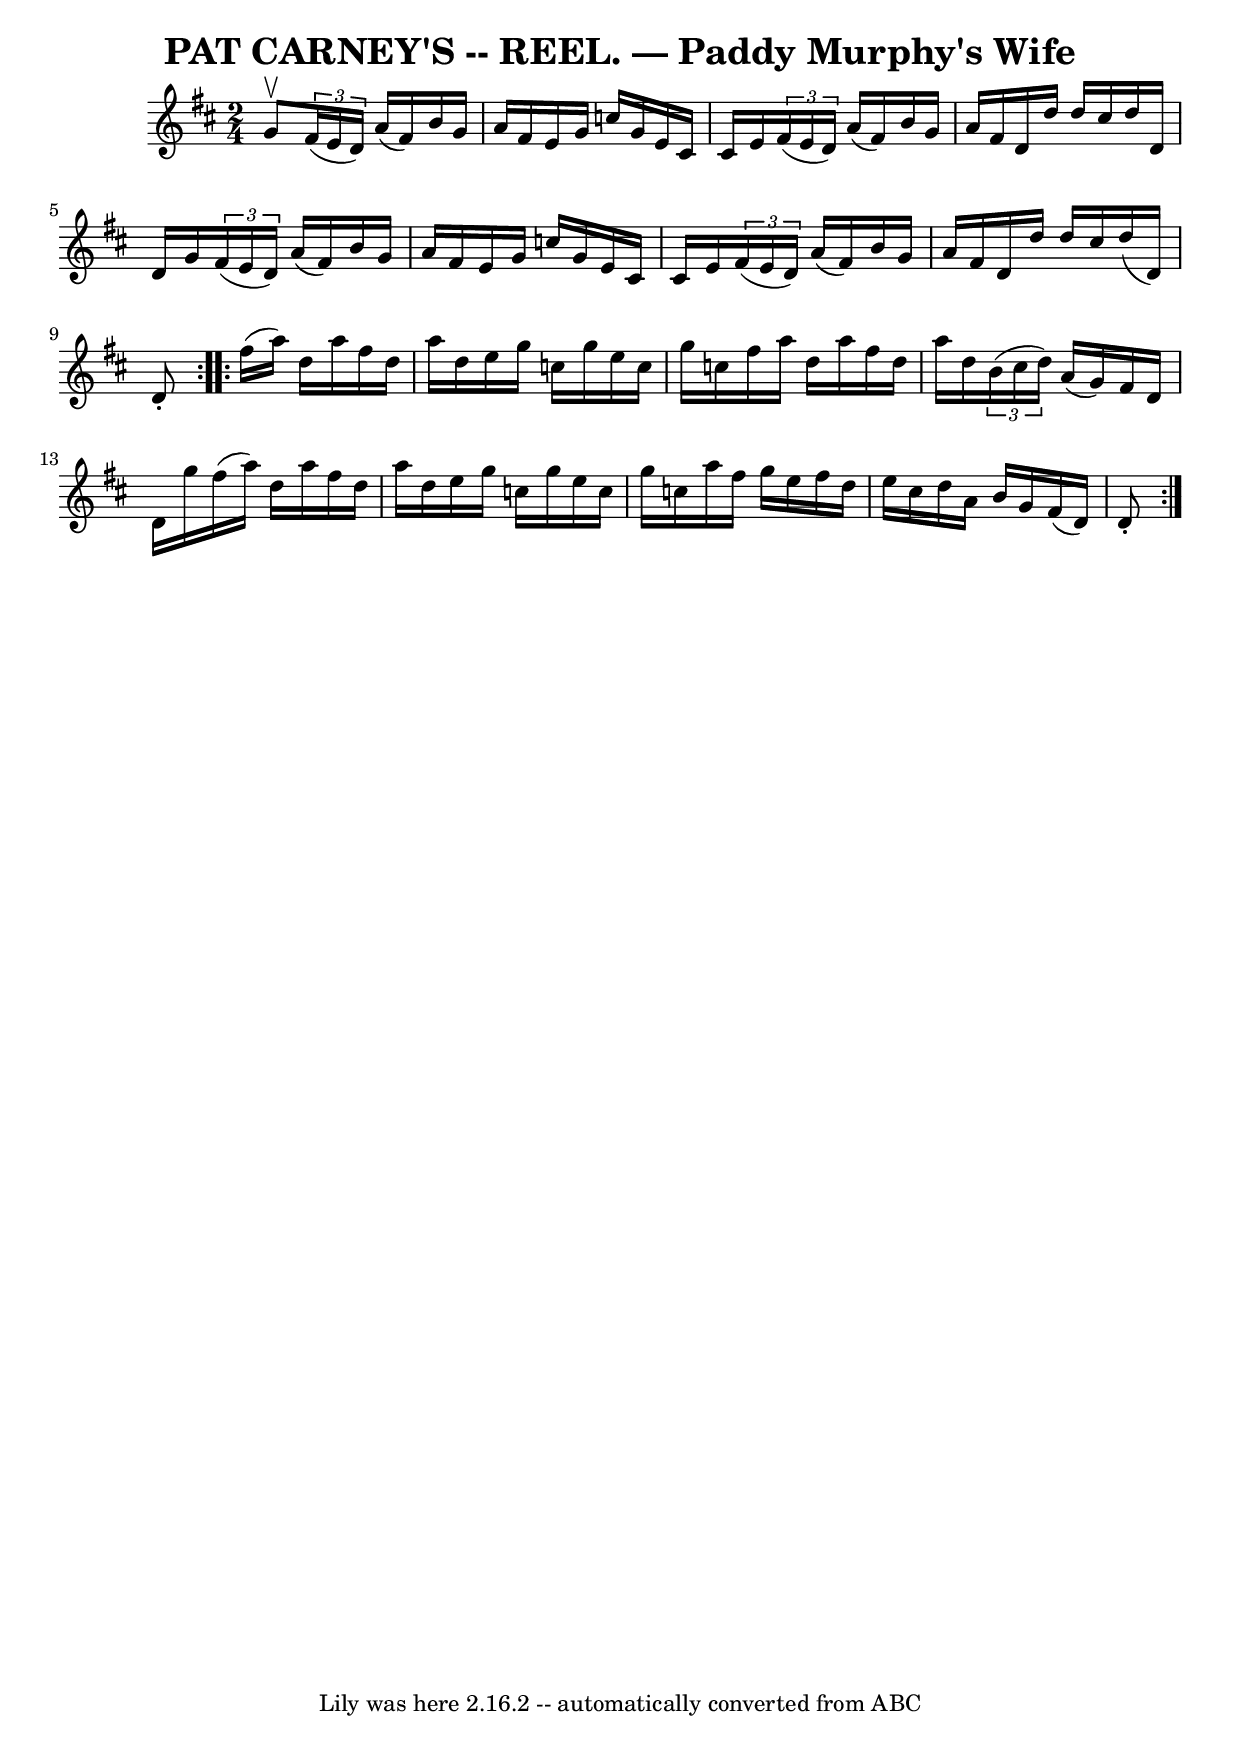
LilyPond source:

\version "2.16.2"
\include "Mammoth.ily"
\header {
 crossRefNumber = "13"
 footnotes = ""
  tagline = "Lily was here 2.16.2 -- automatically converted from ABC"
  title = "PAT CARNEY'S -- REEL. — Paddy Murphy's Wife"

}
voicedefault =  {



  \repeat volta 2 {

    \time 2/4 
    \key d \major g'8^\upbow  |
    \times 2/3 { fis'16 (e'16 
		 d'16)  	       } a'16 (fis'16) b'16 g'16 a'16 fis'16   |
 e'16 g'16 c''16 g'16 e'16 cis'16 cis'16 e'16   |
    
    \times 2/3 { fis'16 (e'16 d'16) 
	       } a'16 (fis'16) b'16 g'16 a'16 fis'16   |
 d'16 d''16 d''16 cis''16 d''16 d'16 d'16 g'16   |
    \times 2/3 { fis'16 (e'16 d'16) 
 	       } a'16 (fis'16) b'16 g'16 a'16 fis'16   |
 e'16 g'16 c''16 g'16 e'16 cis'16 cis'16 e'16   |
    
    \times 2/3 { fis'16 (e'16 d'16) 
	       } a'16 (fis'16) b'16 g'16 a'16 fis'16   |
 d'16 d''16 d''16 cis''16 d''16 (
 d'16) d'8-. 
  }     
  \repeat volta 2 {
 fis''16 (a''16) d''16 a''16 fis''16 d''16 a''16 d''16   |
 e''16 g''16 c''16 g''16 e''16 c''16 g''16 c''16   |
 fis''16 a''16 d''16 a''16 fis''16 d''16 a''16 d''16   |
    \times 2/3 {   
 b'16 (cis''16 d''16) 
    } a'16 (g'16) fis'16 d'16 d'16 g''16   |
 fis''16 (a''16) d''16 a''16 fis''16 d''16 a''16 d''16   |
 e''16 g''16 c''16 g''16 e''16 c''16 g''16 c''16   |
 a''16 fis''16 g''16 e''16 fis''16 d''16 e''16 cis''16   |
 d''16 a'16 b'16 g'16 fis'16 (
 d'16) d'8-. 
  }   

}

\score{
  <<

    \context Staff="default"
    {
      \voicedefault 
      
    }

  >>
  \layout {
    
  }
  \midi {
  }

}
